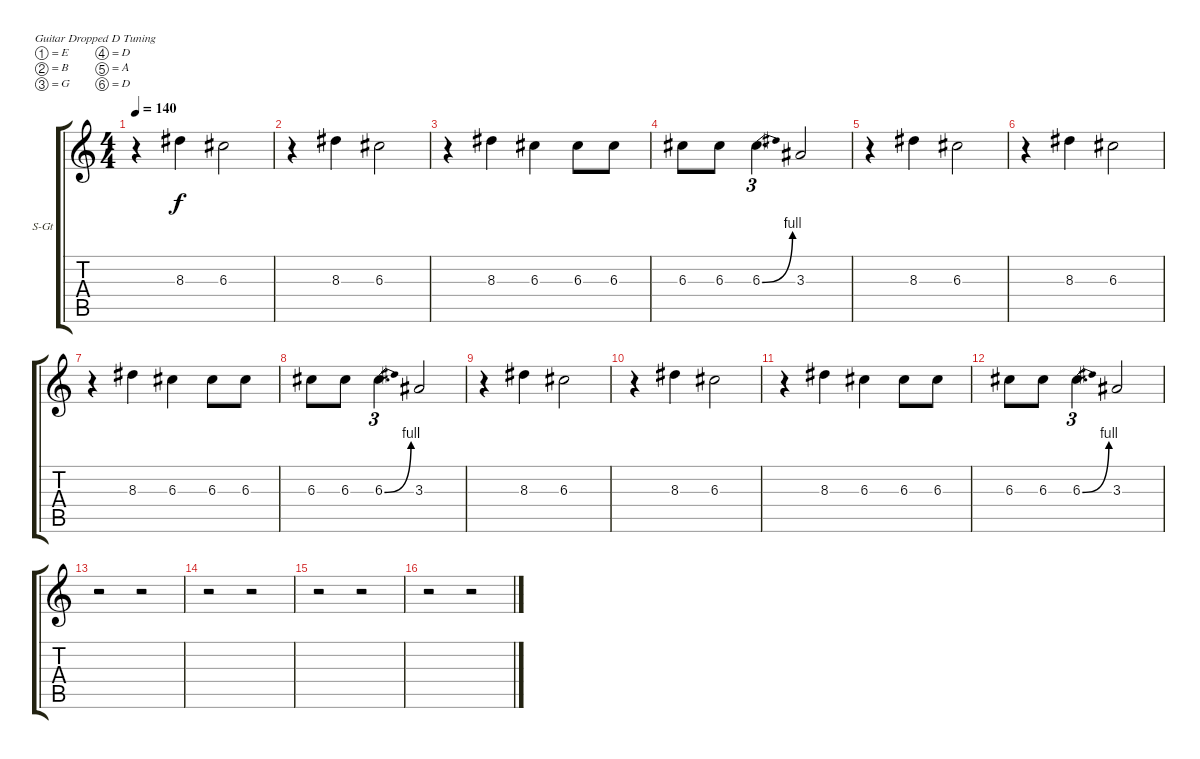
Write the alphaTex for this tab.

\bracketExtendMode groupsimilarinstruments
\firstSystemTrackNameOrientation horizontal
\otherSystemsTrackNameOrientation horizontal
\track ("vocals" "S-Gt") {instrument flute}
\staff {score tabs}
\tuning (E4 B3 G3 D3 A2 D2)
\displaytranspose 12
\ts (4 4)
\tempo 140
\clef g2
\ks c
r.4{dy f} 8.3.4 6.3.2 |
r.4 8.3.4 6.3.2 |
r.4 8.3.4 6.3.4 6.3.8 6.3.8 |
6.3.8 6.3.8 6.3{be (bend 0 0 60 4)}.4{d tu (3 2)} 3.3.2 |
r.4 8.3.4 6.3.2 |
r.4 8.3.4 6.3.2 |
r.4 8.3.4 6.3.4 6.3.8 6.3.8 |
6.3.8 6.3.8 6.3{be (bend 0 0 60 4)}.4{d tu (3 2)} 3.3.2 |
r.4 8.3.4 6.3.2 |
r.4 8.3.4 6.3.2 |
r.4 8.3.4 6.3.4 6.3.8 6.3.8 |
6.3.8 6.3.8 6.3{be (bend 0 0 60 4)}.4{d tu (3 2)} 3.3.2 |
r.2 r.2 |
r.2 r.2 |
r.2 r.2 |
r.2 r.2
